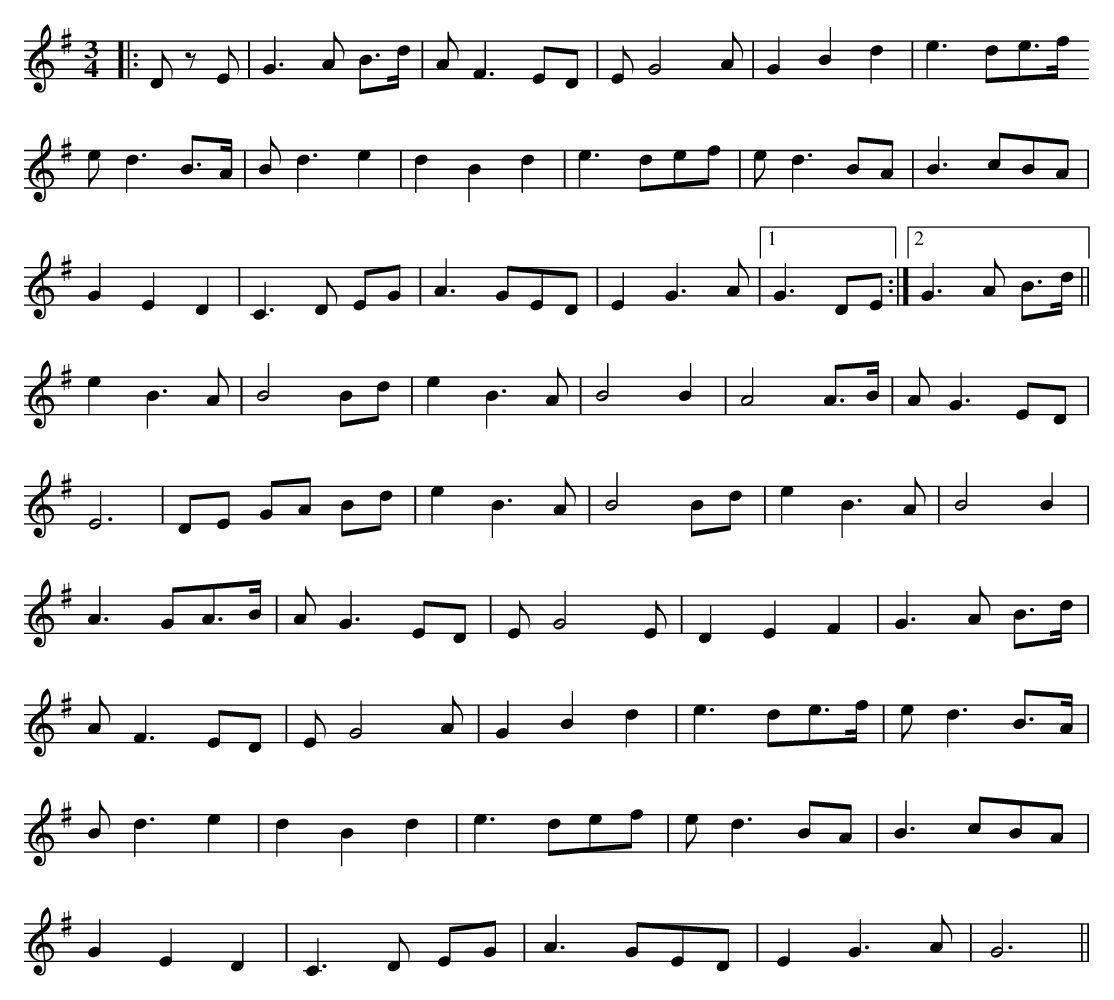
X:1
M:3/4
K:G
|:D z E|G3 A B>d|A F3 ED|E G4 A|G2 B2d2|e3 de3/2f/2
ed3 B>A|B d3 e2|d2 B2d2|e3 def|e d3 BA|B3 cBA |
 G2E2 D2|C3 D EG|A3GED|E2 G3A|1 G3DE :|2 G3 A B>d||
e2 B3 A|B4 Bd |e2 B3 A|B4 B2|A4 A>B|A G3 ED|
E6| DE GA Bd| e2 B3 A|B4 Bd |e2 B3 A|B4 B2|
A3 GA3/2B/2 |A G3 ED|EG4 E| D2 E2 F2|G3 A B>d|
A F3 ED|E G4 A|G2 B2 d2|e3 de3/2f/2|ed3 B>A|
B d3 e2|d2 B2d2|e3 def|e d3 BA|B3 cBA |
G2E2 D2 |C3 D EG|A3 GED|E2 G3A| G6||
